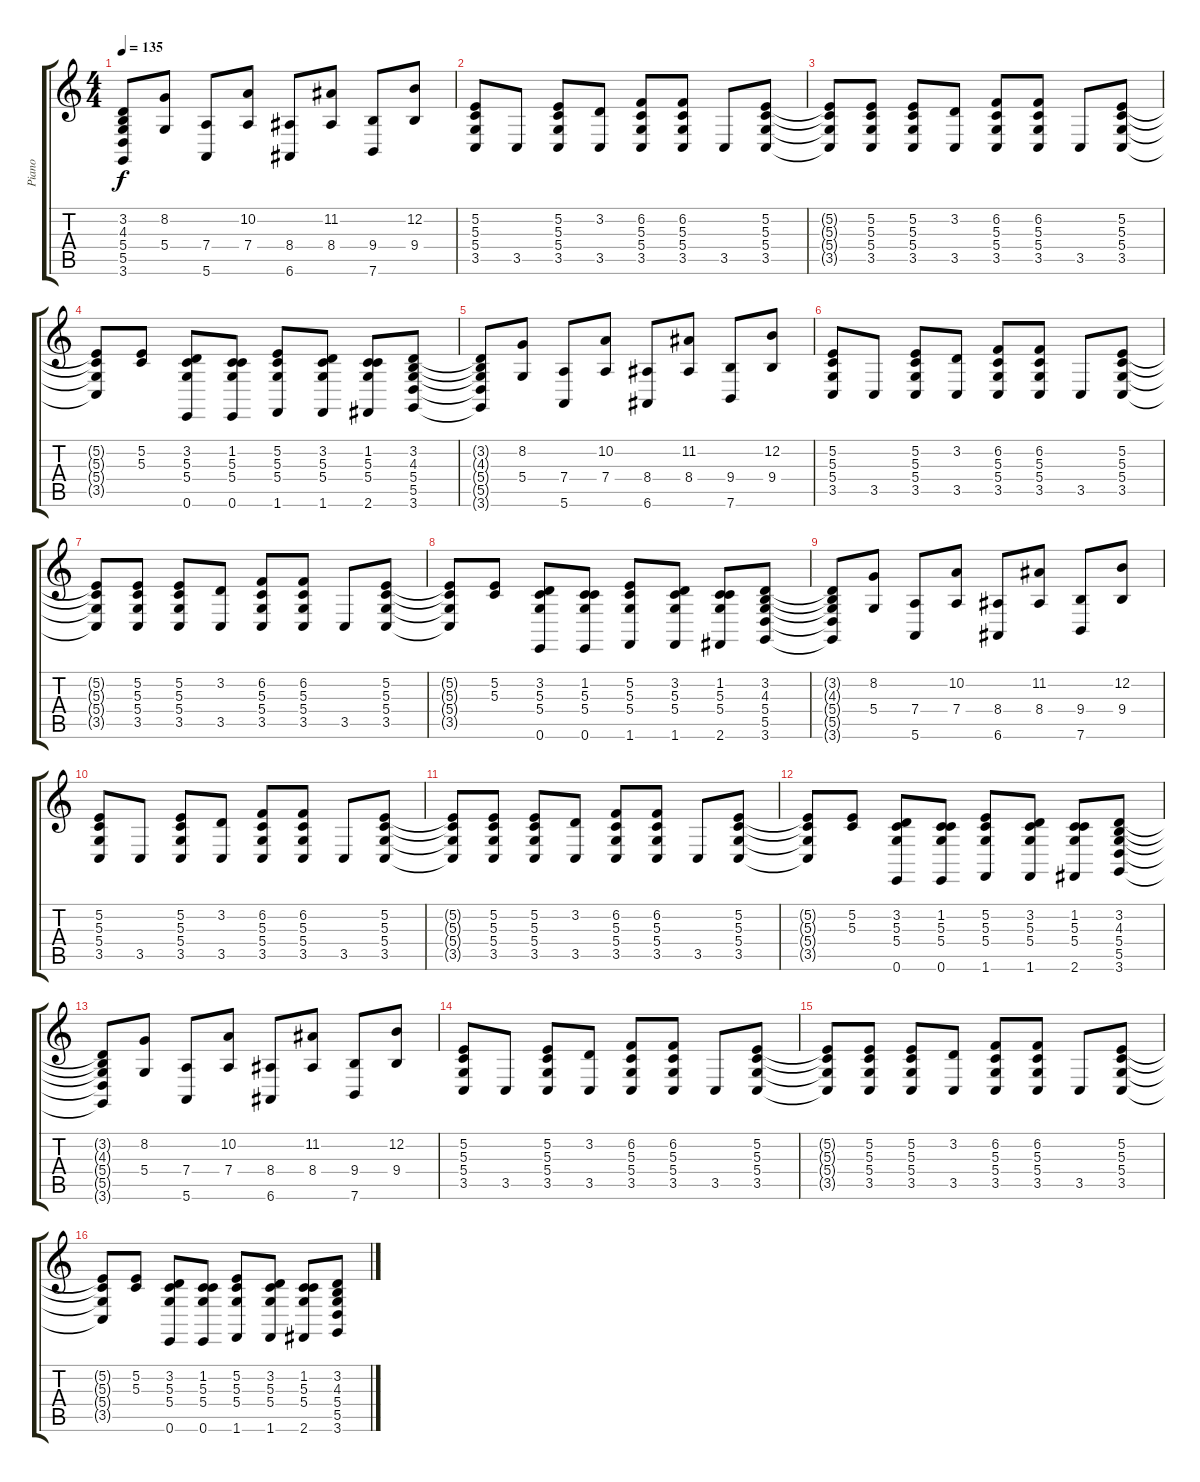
\track ("Piano" "Piano") {instrument acousticgrandpiano}
\staff {score tabs}
\tuning (E4 B3 G3 D3 A2 E2) {hide}
\ts (4 4)
\tempo 135
\clef g2
\ks c
(3.2{t} 4.3{t} 5.4{t} 5.5{t} 3.6{t}).8{dy f} (8.2 5.4).8 (7.4 5.6).8 (10.2 7.4).8 (8.4 6.6).8 (11.2 8.4).8 (9.4 7.6).8 (12.2 9.4).8 |
(5.2 5.3 5.4 3.5).8 3.5.8 (5.2 5.3 5.4 3.5).8 (3.2 3.5).8 (6.2 5.3 5.4 3.5).8 (6.2 5.3 5.4 3.5).8 3.5.8 (5.2 5.3 5.4 3.5).8 |
(5.2{t} 5.3{t} 5.4{t} 3.5{t}).8 (5.2 5.3 5.4 3.5).8 (5.2 5.3 5.4 3.5).8 (3.2 3.5).8 (6.2 5.3 5.4 3.5).8 (6.2 5.3 5.4 3.5).8 3.5.8 (5.2 5.3 5.4 3.5).8 |
(5.2{t} 5.3{t} 5.4{t} 3.5{t}).8 (5.2 5.3).8 (3.2 5.3 5.4 0.6).8 (1.2 5.3 5.4 0.6).8 (5.2 5.3 5.4 1.6).8 (3.2 5.3 5.4 1.6).8 (1.2 5.3 5.4 2.6).8 (3.2 4.3 5.4 5.5 3.6).8 |
(3.2{t} 4.3{t} 5.4{t} 5.5{t} 3.6{t}).8 (8.2 5.4).8 (7.4 5.6).8 (10.2 7.4).8 (8.4 6.6).8 (11.2 8.4).8 (9.4 7.6).8 (12.2 9.4).8 |
(5.2 5.3 5.4 3.5).8 3.5.8 (5.2 5.3 5.4 3.5).8 (3.2 3.5).8 (6.2 5.3 5.4 3.5).8 (6.2 5.3 5.4 3.5).8 3.5.8 (5.2 5.3 5.4 3.5).8 |
(5.2{t} 5.3{t} 5.4{t} 3.5{t}).8 (5.2 5.3 5.4 3.5).8 (5.2 5.3 5.4 3.5).8 (3.2 3.5).8 (6.2 5.3 5.4 3.5).8 (6.2 5.3 5.4 3.5).8 3.5.8 (5.2 5.3 5.4 3.5).8 |
(5.2{t} 5.3{t} 5.4{t} 3.5{t}).8 (5.2 5.3).8 (3.2 5.3 5.4 0.6).8 (1.2 5.3 5.4 0.6).8 (5.2 5.3 5.4 1.6).8 (3.2 5.3 5.4 1.6).8 (1.2 5.3 5.4 2.6).8 (3.2 4.3 5.4 5.5 3.6).8 |
(3.2{t} 4.3{t} 5.4{t} 5.5{t} 3.6{t}).8 (8.2 5.4).8 (7.4 5.6).8 (10.2 7.4).8 (8.4 6.6).8 (11.2 8.4).8 (9.4 7.6).8 (12.2 9.4).8 |
(5.2 5.3 5.4 3.5).8 3.5.8 (5.2 5.3 5.4 3.5).8 (3.2 3.5).8 (6.2 5.3 5.4 3.5).8 (6.2 5.3 5.4 3.5).8 3.5.8 (5.2 5.3 5.4 3.5).8 |
(5.2{t} 5.3{t} 5.4{t} 3.5{t}).8 (5.2 5.3 5.4 3.5).8 (5.2 5.3 5.4 3.5).8 (3.2 3.5).8 (6.2 5.3 5.4 3.5).8 (6.2 5.3 5.4 3.5).8 3.5.8 (5.2 5.3 5.4 3.5).8 |
(5.2{t} 5.3{t} 5.4{t} 3.5{t}).8 (5.2 5.3).8 (3.2 5.3 5.4 0.6).8 (1.2 5.3 5.4 0.6).8 (5.2 5.3 5.4 1.6).8 (3.2 5.3 5.4 1.6).8 (1.2 5.3 5.4 2.6).8 (3.2 4.3 5.4 5.5 3.6).8 |
(3.2{t} 4.3{t} 5.4{t} 5.5{t} 3.6{t}).8 (8.2 5.4).8 (7.4 5.6).8 (10.2 7.4).8 (8.4 6.6).8 (11.2 8.4).8 (9.4 7.6).8 (12.2 9.4).8 |
(5.2 5.3 5.4 3.5).8 3.5.8 (5.2 5.3 5.4 3.5).8 (3.2 3.5).8 (6.2 5.3 5.4 3.5).8 (6.2 5.3 5.4 3.5).8 3.5.8 (5.2 5.3 5.4 3.5).8 |
(5.2{t} 5.3{t} 5.4{t} 3.5{t}).8 (5.2 5.3 5.4 3.5).8 (5.2 5.3 5.4 3.5).8 (3.2 3.5).8 (6.2 5.3 5.4 3.5).8 (6.2 5.3 5.4 3.5).8 3.5.8 (5.2 5.3 5.4 3.5).8 |
(5.2{t} 5.3{t} 5.4{t} 3.5{t}).8 (5.2 5.3).8 (3.2 5.3 5.4 0.6).8 (1.2 5.3 5.4 0.6).8 (5.2 5.3 5.4 1.6).8 (3.2 5.3 5.4 1.6).8 (1.2 5.3 5.4 2.6).8 (3.2 4.3 5.4 5.5 3.6).8
